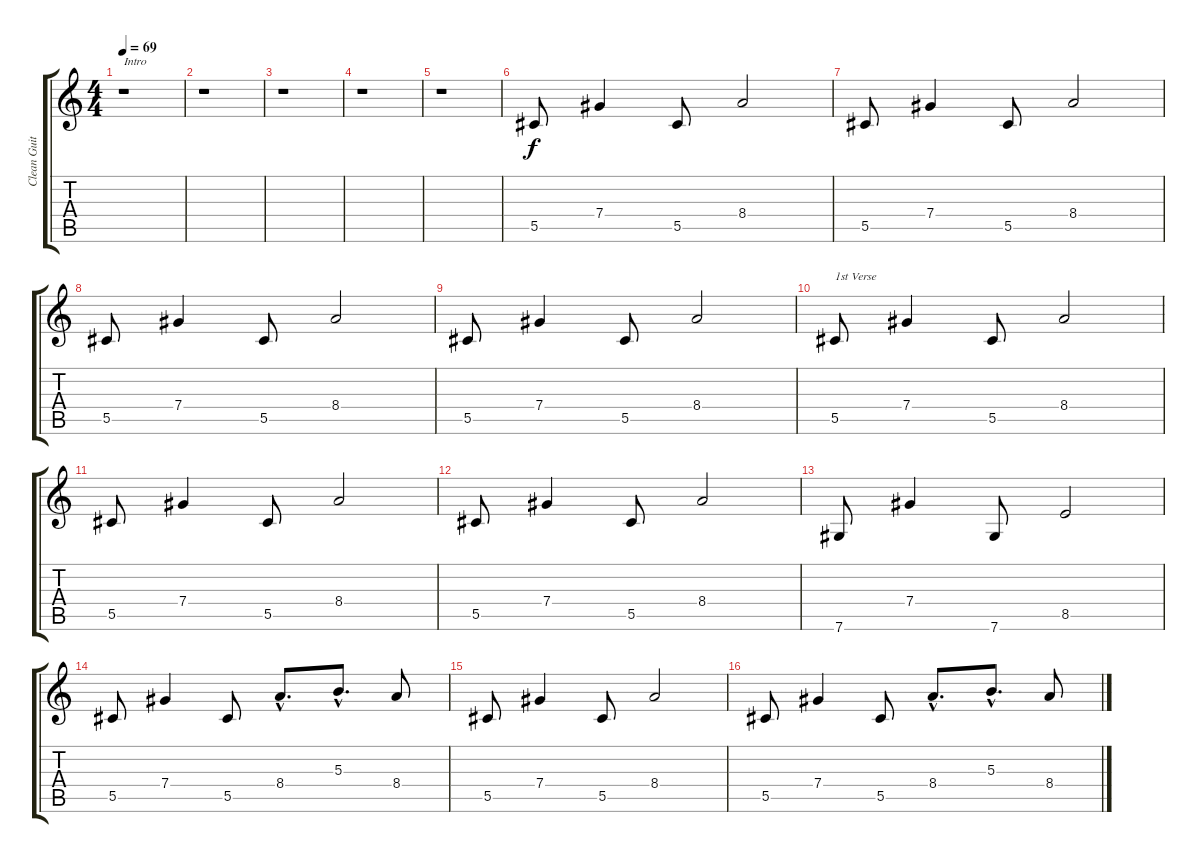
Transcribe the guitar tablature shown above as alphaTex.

\track ("Clean Guitar" "Clean Guit") {instrument electricguitarjazz}
\staff {score tabs}
\tuning (Eb4 Bb3 Gb3 Db3 Ab2 Db2) {hide}
\ts (4 4)
\tempo 69
\clef g2
\ks c
r.1{txt "Intro" dy f instrument electricguitarjazz} |
r.1 |
r.1 |
r.1 |
r.1 |
5.5.8 7.4.4 5.5.8 8.4.2 |
5.5.8 7.4.4 5.5.8 8.4.2 |
5.5.8 7.4.4 5.5.8 8.4.2 |
5.5.8 7.4.4 5.5.8 8.4.2 |
5.5.8{txt "1st Verse"} 7.4.4 5.5.8 8.4.2 |
5.5.8 7.4.4 5.5.8 8.4.2 |
5.5.8 7.4.4 5.5.8 8.4.2 |
7.6.8 7.4.4 7.6.8 8.5.2 |
5.5.8 7.4.4 5.5.8 8.4{hac}.8{d} 5.3{hac}.8{d} 8.4.8 |
5.5.8 7.4.4 5.5.8 8.4.2 |
5.5.8 7.4.4 5.5.8 8.4{hac}.8{d} 5.3{hac}.8{d} 8.4.8
